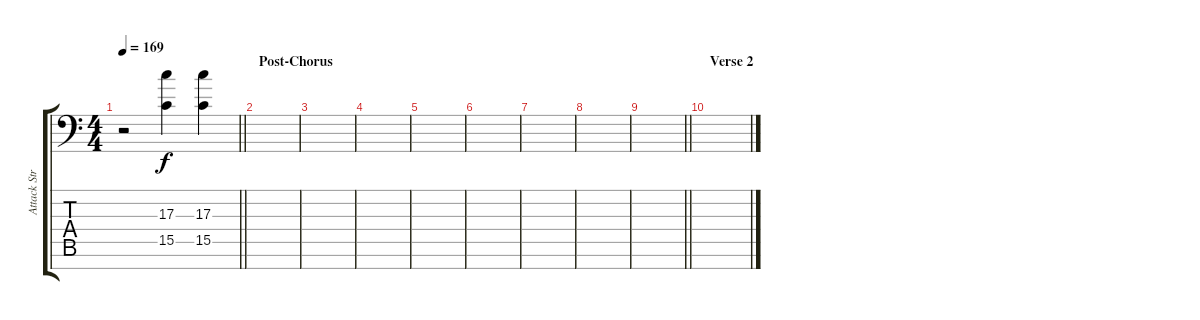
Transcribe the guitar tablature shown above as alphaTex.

\track ("Attack Strings" "Attack Str") {instrument pizzicatostrings}
\staff {score tabs}
\tuning (E4 B3 G3 D3 A2 E2 A1) {hide}
\ts (4 4)
\tempo 169
\clef f4
\barLineRight lightlight
\ks c
r.2{dy f} (17.3 15.5).4 (17.3 15.5).4 |
\section ("" "Post-Chorus")
|
|
|
|
|
|
|
\barLineRight lightlight
|
\section ("" "Verse 2")
